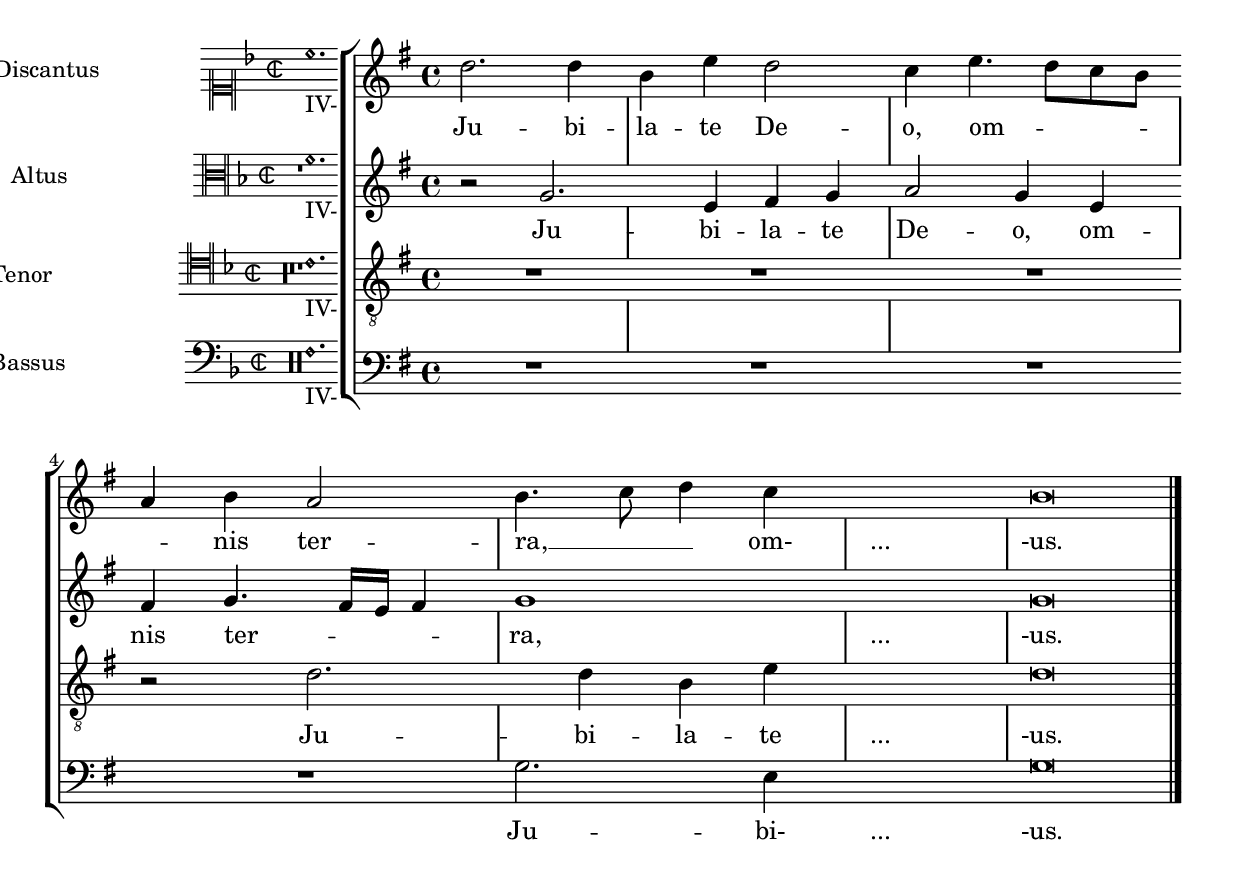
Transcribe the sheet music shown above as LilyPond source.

%% Do not edit this file; it is auto-generated from LSR http://lsr.dsi.unimi.it
%% This file is in the public domain.
\version "2.13.1"

\header {
  lsrtags = "ancient-notation, tweaks-and-overrides"

%% Translation of GIT committish: aea975539ec44fd0f1a8fd25930b88b5ab64b53a
  texidoces = "
A modo de alternativa para obtener auténticos «incipit»
independientes de la partitura principal, se incluyen como
elemento de marcado en el campo que se usa normalmente para el
nombre del instrumento. Por el momento, la letra sólo se puede
añadir como marcado directo. Por desgracia, su espaciado no es
análogo al de la letra principal.

"
  doctitlees = "Transcripción de música antigua con incipit"

  texidoc = "
As a workaround to get real incipits which are independent from the
main score these are included as a markup into the field normally used
for the instrument name. As for now lyrics can only be added as a
direct markup. It doesn't unfortunately conform with the spacing of the
main lyrics.

"
  doctitle = "Transcription of Ancient music with incipit"
} % begin verbatim

global = {
  \set Score.skipBars = ##t
  \key g \major
  \time 4/4
  
  %make the staff lines invisible on staves
  \override Staff.BarLine #'transparent = ##t
  \skip 1*8 % the actual music

  % let finis bar go through all staves
  \override Staff.BarLine #'transparent = ##f

  % finis bar
  \bar "|."
}

  
discantusNotes = {
  \transpose c' c'' {
    \clef "treble"
    d'2. d'4 |
    b e' d'2 |
    c'4 e'4.( d'8 c' b |
    a4) b a2 |
    b4.( c'8 d'4) c'4 |
    \once \override NoteHead #'transparent = ##t c'1 |
    b\breve |
  }
}

discantusLyrics = \lyricmode {
  Ju -- bi -- |
  la -- te De -- |
  o, om --
  nis ter -- |
  ra, __ om- |
  "..." |
  -us. |
}

altusNotes = {
  \transpose c' c'' {
    \clef "treble"
    r2 g2. e4 fis g | % two bars
    a2 g4 e |
    fis g4.( fis16 e fis4) |
    g1 |
    \once \override NoteHead #'transparent = ##t g1 |
    g\breve |
  }
}

altusLyrics = \lyricmode {
  Ju -- bi -- la -- te | % two bars
  De -- o, om -- |
  nis ter -- ra, |
  "..." |
  -us. |
}

tenorNotes = {
  \transpose c' c' {
    \clef "treble_8"
    R1 |
    R1 |
    R1 |
    r2 d'2. d'4 b e' | % two bars
    \once \override NoteHead #'transparent = ##t e'1 |
    d'\breve |
  }
}

tenorLyrics = \lyricmode {
  Ju -- bi -- la -- te | % two bars
  "..." |
  -us. 
}

bassusNotes = {
  \transpose c' c' {
    \clef "bass"
    R1 |
    R1 |
    R1 |
    R1 |
    g2. e4 |
    \once \override NoteHead #'transparent = ##t e1 |
    g\breve |
  }
}

bassusLyrics = \lyricmode {
  Ju -- bi- |
  "..." |
  -us. 
}

incipitDiscantus = \markup{
	\score{
		{
		\set Staff.instrumentName="Discantus "
		\override NoteHead   #'style = #'neomensural
		\override Rest #'style = #'neomensural
		\override Staff.TimeSignature #'style = #'neomensural
		\cadenzaOn 
		\clef "neomensural-c1"
		\key f \major
		\time 2/2
	  	c''1._"IV-" s2  %two bars
	  	\skip 1*8 % eight bars
    	}
	\layout {
		\context {\Voice
			\remove Ligature_bracket_engraver
			\consists Mensural_ligature_engraver
		}
		line-width=4.5\cm 
	}
	}
}

incipitAltus = \markup{
	\score{
		{ 
		\set Staff.instrumentName="Altus "
		\override NoteHead   #'style = #'neomensural
		\override Rest #'style = #'neomensural
		\override Staff.TimeSignature #'style = #'neomensural
		\cadenzaOn 
		\clef "neomensural-c3"
		\key f \major
		\time 2/2
	  	r1        % one bar
        f'1._"IV-" s2   % two bars
        \skip 1*7 % seven bars
		}
	\layout {
		\context {\Voice
			\remove Ligature_bracket_engraver
			\consists Mensural_ligature_engraver
		}
		line-width=4.5\cm 
	}
	}
}

incipitTenor = \markup{
    \score{ {
    \set Staff.instrumentName = "Tenor  "
    \override NoteHead   #'style = #'neomensural
	\override Rest #'style = #'neomensural
	\override Staff.TimeSignature #'style = #'neomensural
	\cadenzaOn 
	\clef "neomensural-c4"
	\key f \major
	\time 2/2
    r\longa   % four bars
    r\breve   % two bars
    r1        % one bar
    c'1._"IV-" s2   % two bars
    \skip 1   % one bar
    }
    \layout {
		\context {\Voice
			\remove Ligature_bracket_engraver
			\consists Mensural_ligature_engraver
		}
		line-width=4.5\cm 
}
}
}

incipitBassus = \markup{
    \score{ {
    \set Staff.instrumentName = "Bassus  "
    \override NoteHead   #'style = #'neomensural
	\override Rest #'style = #'neomensural
	\override Staff.TimeSignature #'style = #'neomensural
	\cadenzaOn 
	\clef "bass"
	\key f \major
	\time 2/2
    % incipit
    r\maxima  % eight bars
    f1._"IV-" s2    % two bars
    }
    \layout {
		\context {\Voice
			\remove Ligature_bracket_engraver
			\consists Mensural_ligature_engraver
		}
		line-width=4.5\cm 
            }
     }
}

%StaffGroup is used instead of ChoirStaff to get bar lines between systems
\score {
  <<
  \new StaffGroup = choirStaff <<
    \new Voice =
      "discantusNotes" << \global 
      \set Staff.instrumentName=\incipitDiscantus   
      \discantusNotes >>
    \new Lyrics =
      "discantusLyrics" \lyricsto discantusNotes { \discantusLyrics }
      
    \new Voice =
      "altusNotes" << \global 
      \set Staff.instrumentName=\incipitAltus 
      \altusNotes >>
    \new Lyrics =
      "altusLyrics" \lyricsto altusNotes { \altusLyrics }
     
    \new Voice =
      "tenorNotes" << \global 
      \set Staff.instrumentName=\incipitTenor 
      \tenorNotes >>
    \new Lyrics =
      "tenorLyrics" \lyricsto tenorNotes { \tenorLyrics }
     
    \new Voice =
      "bassusNotes" << \global 
      \set Staff.instrumentName=\incipitBassus
      \bassusNotes >>
      >>
    \new Lyrics =
      "bassusLyrics" \lyricsto bassusNotes { \bassusLyrics } 
    %Keep the bass lyrics outside of the staff group to avoid bar lines
    %between the lyrics.
  >>
  
  \layout {
    \context {
      \Score

      % no bars in staves
      \override BarLine #'transparent = ##t
    }
    % the next three instructions keep the lyrics between the barlines
	\context { \Lyrics 
	   \consists "Bar_engraver" 
	   \override BarLine #'transparent = ##t } 
	\context { \StaffGroup \consists "Separating_line_group_engraver" }
    \context {
      \Voice

      % no slurs
      \override Slur #'transparent = ##t

      % Comment in the below "\remove" command to allow line
      % breaking also at those barlines where a note overlaps
      % into the next bar.  The command is commented out in this
      % short example score, but especially for large scores, you
      % will typically yield better line breaking and thus improve
      % overall spacing if you comment in the following command.
      %\remove "Forbid_line_break_engraver"
    }
    	indent=5\cm
  }
}
